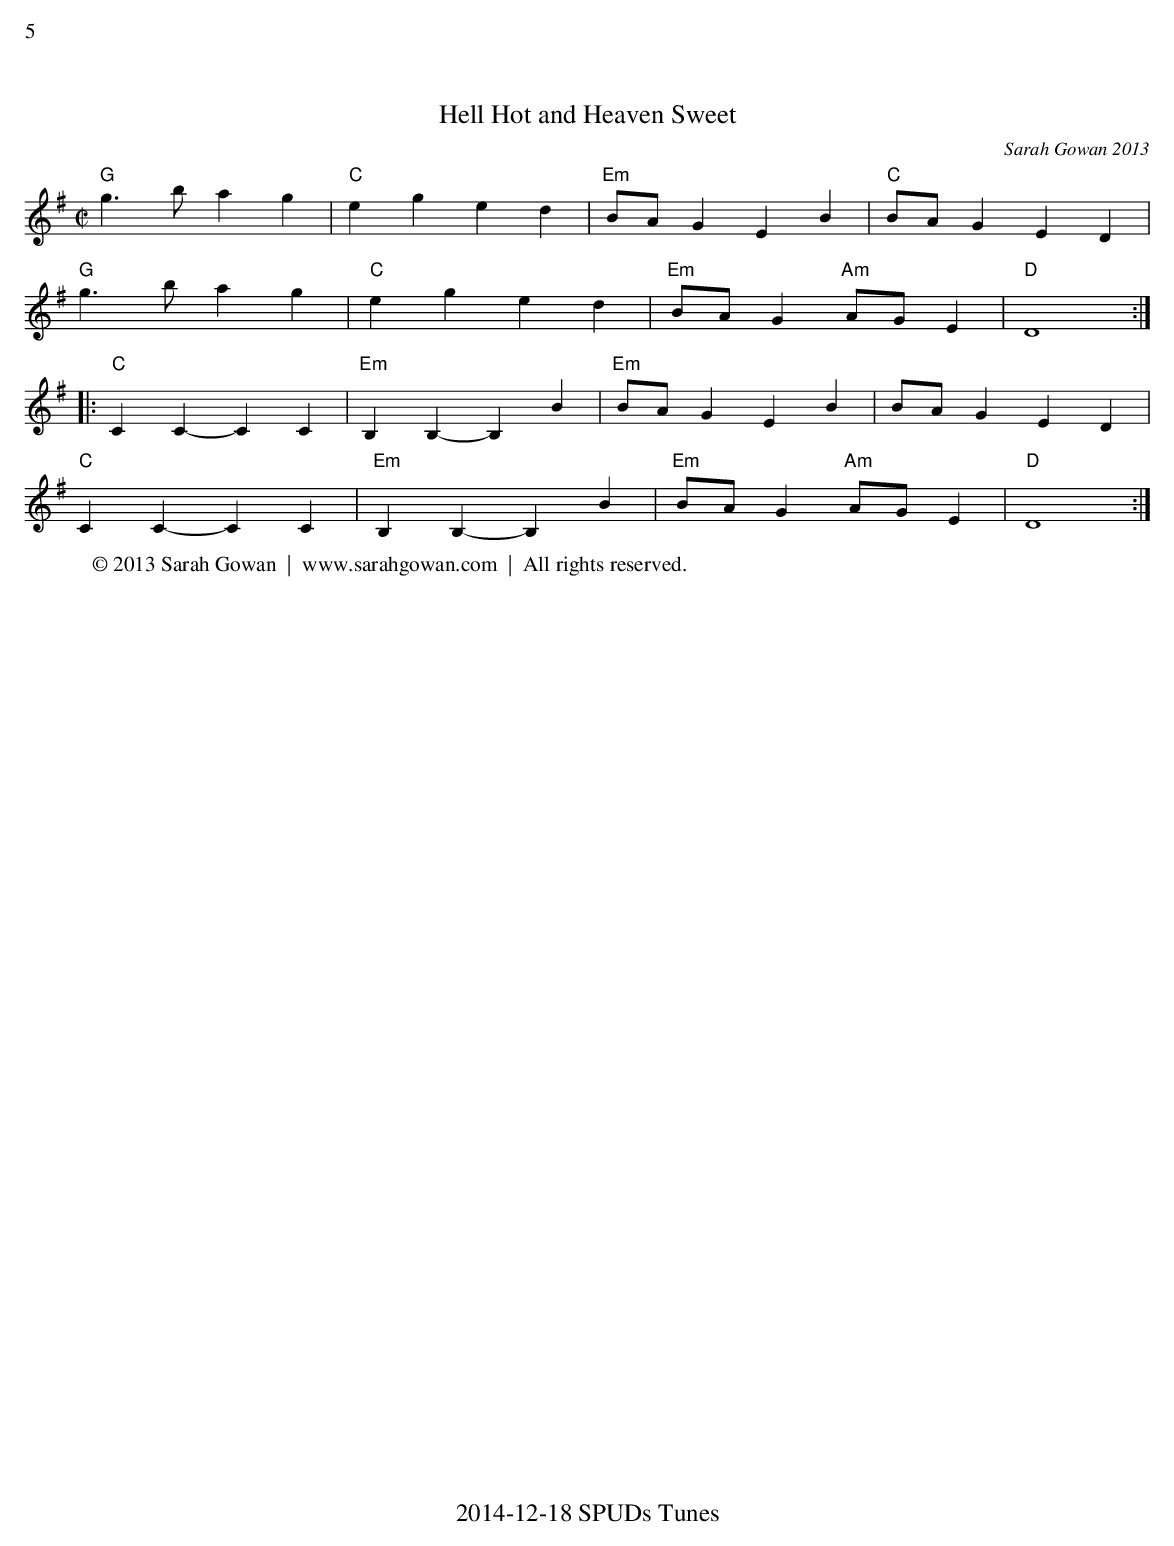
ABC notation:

X:1
%%text 5
T:Hell Hot and Heaven Sweet
C:Sarah Gowan 2013
M:C|
L:1/8
K:G
"G"g3b a2 g2|"C"e2g2e2d2|"Em"BAG2 E2B2 |"C"BAG2 E2D2|
"G"g3b a2 g2|"C"e2g2e2d2|"Em"BAG2 "Am"AGE2|"D"D8:|
|:"C"C2C2-C2C2|"Em"B,2B,2-B,2B2|"Em"BAG2 E2B2 |BAG2 E2D2|
"C"C2C2-C2C2|"Em"B,2B,2-B,2B2|"Em"BAG2 "Am"AGE2|"D"D8:|
W: © 2013 Sarah Gowan  |  www.sarahgowan.com  |  All rights reserved.
